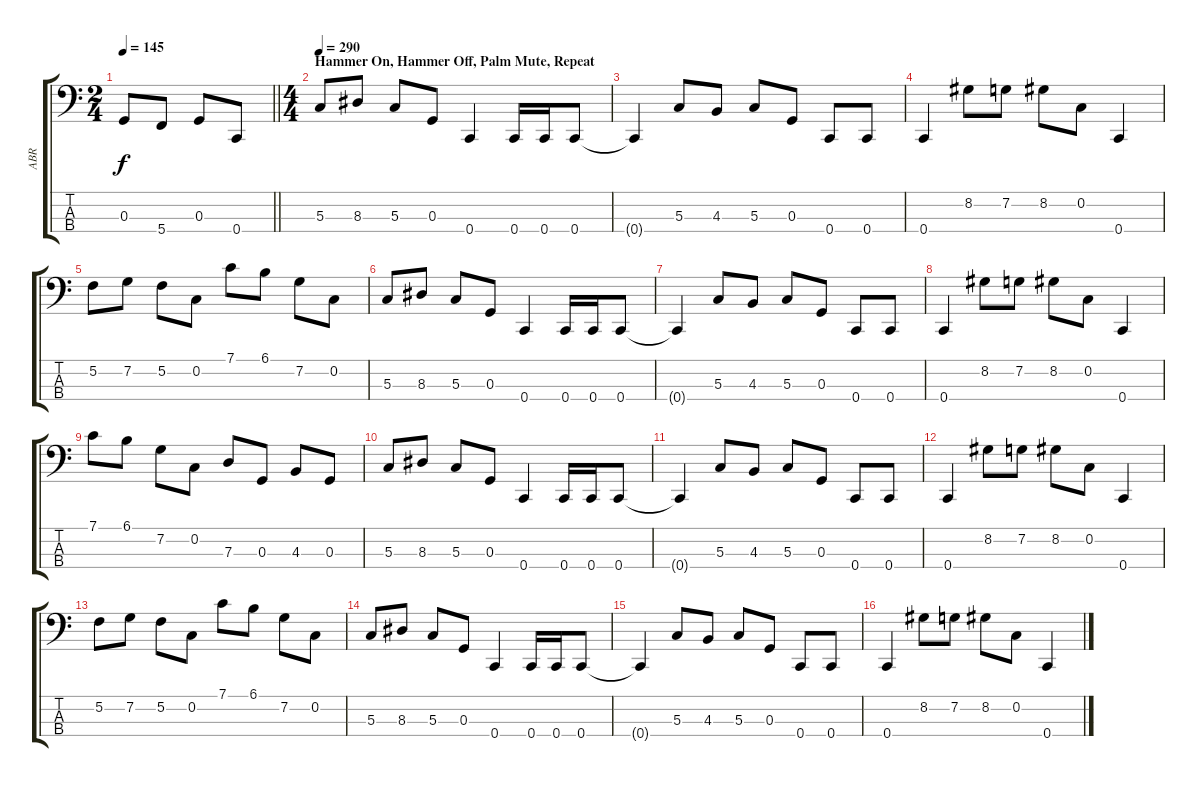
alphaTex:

\track ("ABR" "ABR") {instrument electricbasspick}
\staff {score tabs}
\tuning (F2 C2 G1 C1) {hide}
\ts (2 4)
\tempo 145
\clef f4
\barLineRight lightlight
\ks c
0.3.8{dy f} 5.4.8 0.3.8 0.4.8 |
\ts (4 4)
\section ("" "Hammer On, Hammer Off, Palm Mute, Repeat")
\tempo 290
5.3.8 8.3.8 5.3.8 0.3.8 0.4.4 0.4.16 0.4.16 0.4.8 |
0.4{t}.4 5.3.8 4.3.8 5.3.8 0.3.8 0.4.8 0.4.8 |
0.4.4 8.2.8 7.2.8 8.2.8 0.2.8 0.4.4 |
5.2.8 7.2.8 5.2.8 0.2.8 7.1.8 6.1.8 7.2.8 0.2.8 |
5.3.8 8.3.8 5.3.8 0.3.8 0.4.4 0.4.16 0.4.16 0.4.8 |
0.4{t}.4 5.3.8 4.3.8 5.3.8 0.3.8 0.4.8 0.4.8 |
0.4.4 8.2.8 7.2.8 8.2.8 0.2.8 0.4.4 |
7.1.8 6.1.8 7.2.8 0.2.8 7.3.8 0.3.8 4.3.8 0.3.8 |
5.3.8 8.3.8 5.3.8 0.3.8 0.4.4 0.4.16 0.4.16 0.4.8 |
0.4{t}.4 5.3.8 4.3.8 5.3.8 0.3.8 0.4.8 0.4.8 |
0.4.4 8.2.8 7.2.8 8.2.8 0.2.8 0.4.4 |
5.2.8 7.2.8 5.2.8 0.2.8 7.1.8 6.1.8 7.2.8 0.2.8 |
5.3.8 8.3.8 5.3.8 0.3.8 0.4.4 0.4.16 0.4.16 0.4.8 |
0.4{t}.4 5.3.8 4.3.8 5.3.8 0.3.8 0.4.8 0.4.8 |
0.4.4 8.2.8 7.2.8 8.2.8 0.2.8 0.4.4
